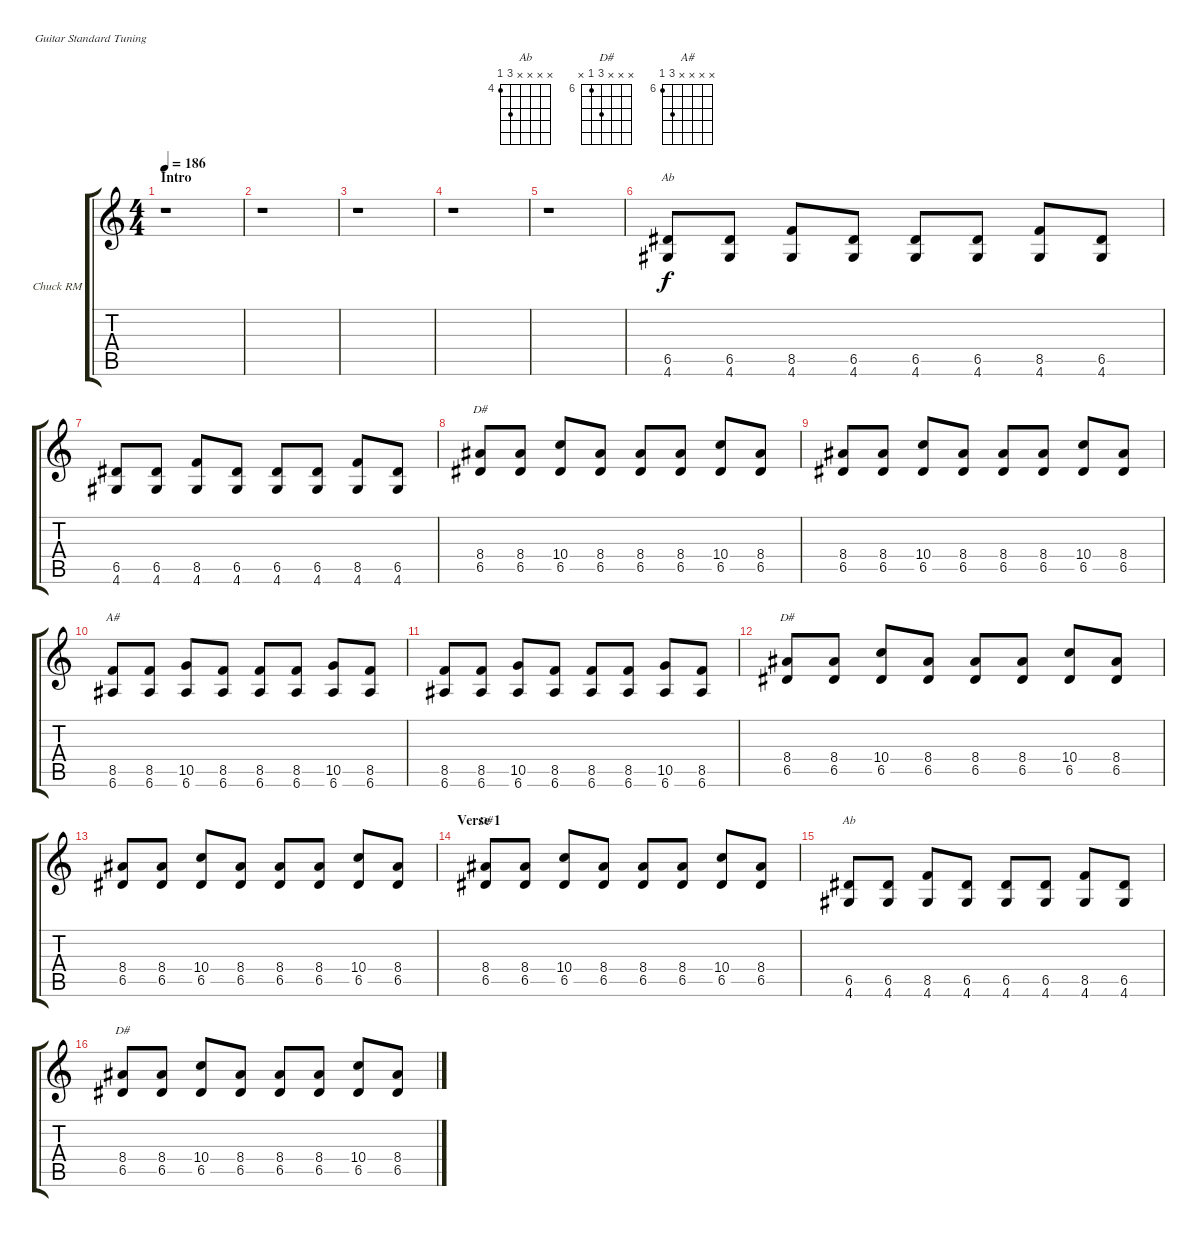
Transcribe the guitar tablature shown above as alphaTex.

\defaultSystemsLayout 4
\bracketExtendMode groupsimilarinstruments
\firstSystemTrackNameOrientation horizontal
\otherSystemsTrackNameOrientation horizontal
\track ("Chuck Berry - Rhythm" "Chuck RM") {instrument electricguitarclean}
\staff {score tabs}
\tuning (E4 B3 G3 D3 A2 E2)
\chord ("Ab" x x x x 6 4) {firstfret 4}
\chord ("D#" x x x 8 6 x) {firstfret 6}
\chord ("A#" x x x x 8 6) {firstfret 6}
\ts (4 4)
\section ("" "Intro")
\tempo 186
\clef g2
\scale
0.485477
\ks c
r.1{dy f instrument electricguitarclean} |
\scale
0.257261 r.1 |
\scale
0.257261 r.1 |
\scale
0.333333 r.1 |
\scale
0.333333 r.1 |
\scale
0.333333 (6.5 4.6).8{ch "Ab"} (6.5 4.6).8 (8.5 4.6).8 (6.5 4.6).8 (6.5 4.6).8 (6.5 4.6).8 (8.5 4.6).8 (6.5 4.6).8 |
\scale
0.333333 (6.5 4.6).8 (6.5 4.6).8 (8.5 4.6).8 (6.5 4.6).8 (6.5 4.6).8 (6.5 4.6).8 (8.5 4.6).8 (6.5 4.6).8 |
\scale
0.333333 (8.4 6.5).8{ch "D#"} (8.4 6.5).8 (10.4 6.5).8 (8.4 6.5).8 (8.4 6.5).8 (8.4 6.5).8 (10.4 6.5).8 (8.4 6.5).8 |
\scale
0.333333 (8.4 6.5).8 (8.4 6.5).8 (10.4 6.5).8 (8.4 6.5).8 (8.4 6.5).8 (8.4 6.5).8 (10.4 6.5).8 (8.4 6.5).8 |
\scale
0.333333 (8.5 6.6).8{ch "A#"} (8.5 6.6).8 (10.5 6.6).8 (8.5 6.6).8 (8.5 6.6).8 (8.5 6.6).8 (10.5 6.6).8 (8.5 6.6).8 |
\scale
0.333333 (8.5 6.6).8 (8.5 6.6).8 (10.5 6.6).8 (8.5 6.6).8 (8.5 6.6).8 (8.5 6.6).8 (10.5 6.6).8 (8.5 6.6).8 |
\scale
0.333333 (8.4 6.5).8{ch "D#"} (8.4 6.5).8 (10.4 6.5).8 (8.4 6.5).8 (8.4 6.5).8 (8.4 6.5).8 (10.4 6.5).8 (8.4 6.5).8 |
\scale
0.333333 (8.4 6.5).8 (8.4 6.5).8 (10.4 6.5).8 (8.4 6.5).8 (8.4 6.5).8 (8.4 6.5).8 (10.4 6.5).8 (8.4 6.5).8 |
\section ("" "Verse 1")
\scale
0.333333 (8.4 6.5).8{ch "D#"} (8.4 6.5).8 (10.4 6.5).8 (8.4 6.5).8 (8.4 6.5).8 (8.4 6.5).8 (10.4 6.5).8 (8.4 6.5).8 |
\scale
0.333333 (6.5 4.6).8{ch "Ab"} (6.5 4.6).8 (8.5 4.6).8 (6.5 4.6).8 (6.5 4.6).8 (6.5 4.6).8 (8.5 4.6).8 (6.5 4.6).8 |
\scale
0.333333 (8.4 6.5).8{ch "D#"} (8.4 6.5).8 (10.4 6.5).8 (8.4 6.5).8 (8.4 6.5).8 (8.4 6.5).8 (10.4 6.5).8 (8.4 6.5).8
